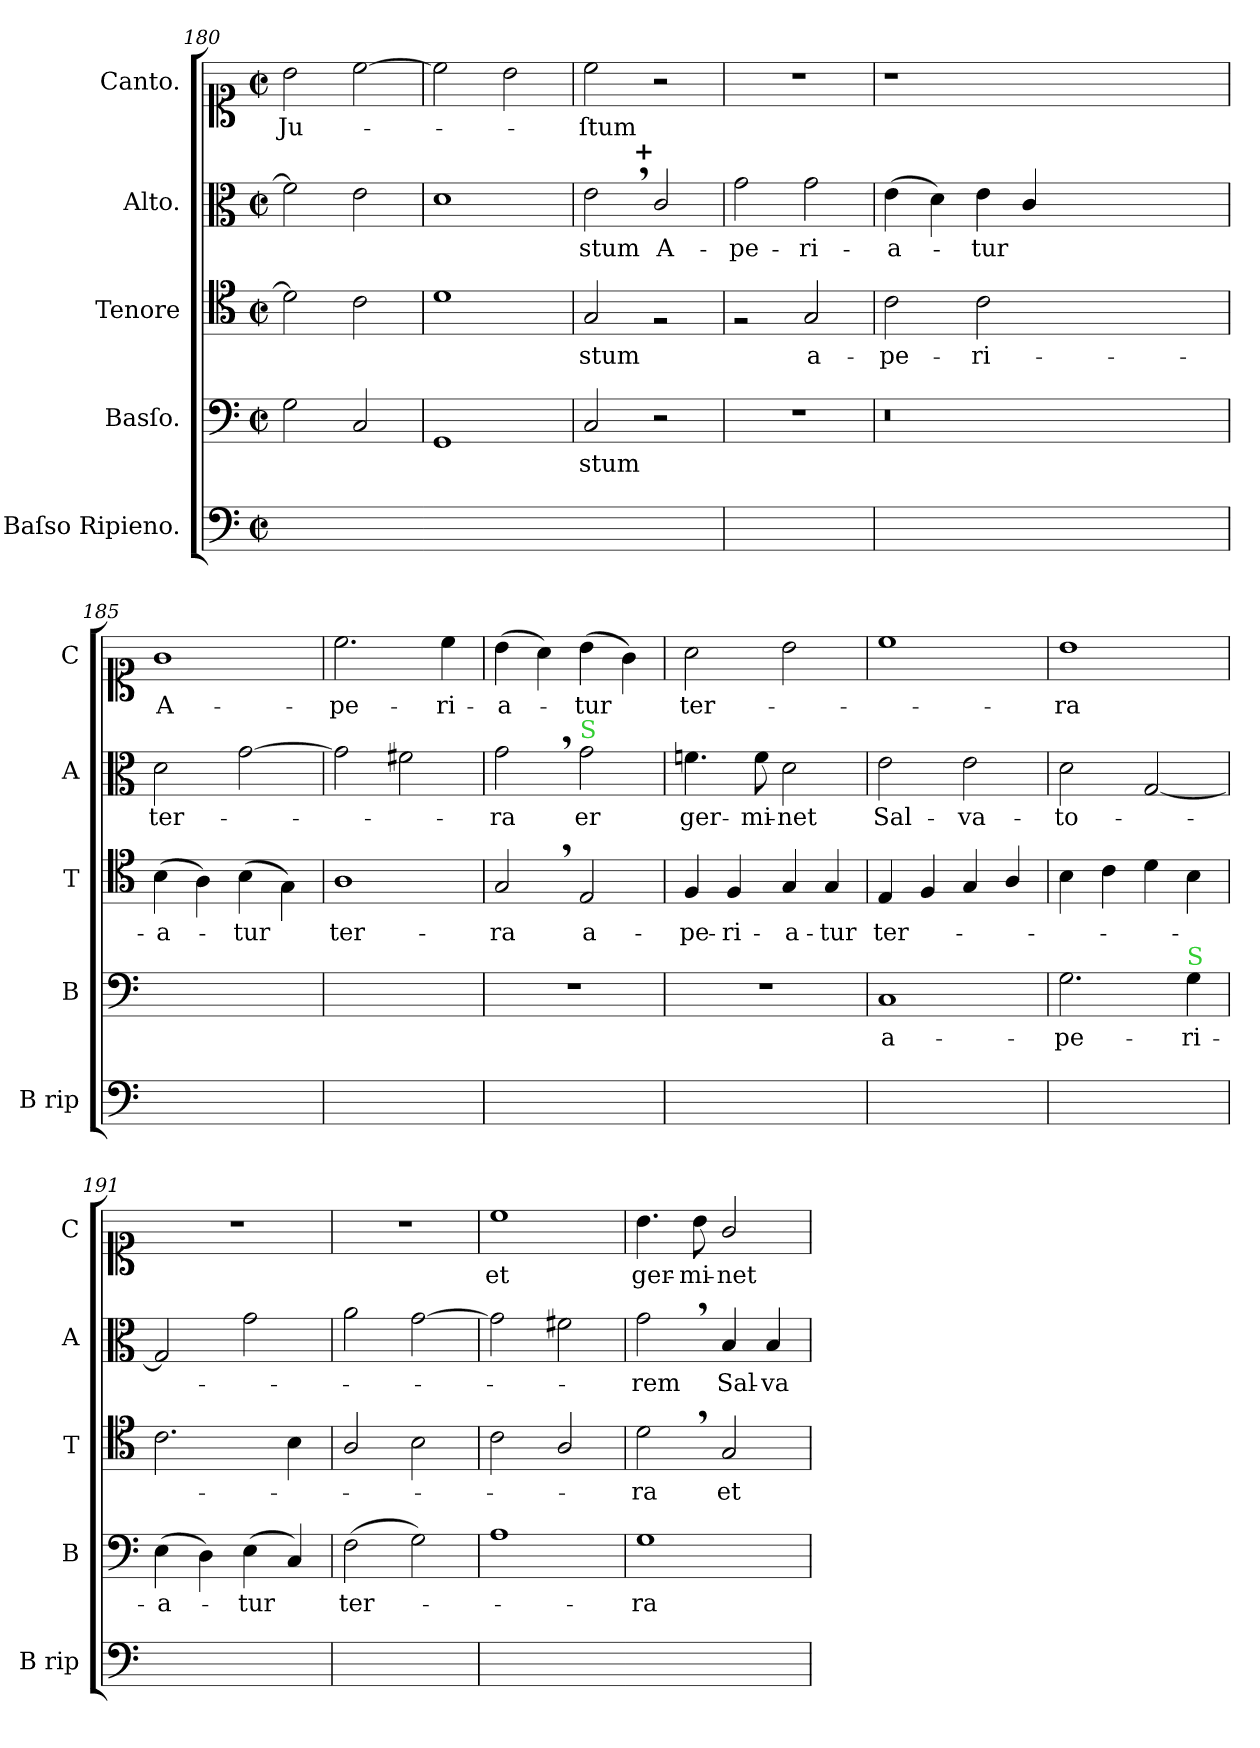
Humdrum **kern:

**kern	**text	**kern	**text	**kern	**text	**kern	**text	**kern	**text
*part5	*part5	*part4	*part4	*part3	*part3	*part2	*part2	*part1	*part1
*staff5	*staff5	*staff4	*staff4	*staff3	*staff3	*staff2	*staff2	*staff1	*staff1
*I"Baſso Ripieno.	*	*I"Basſo.	*	*I"Tenore	*	*I"Alto.	*	*I"Canto.	*
*I'B rip	*	*I'B	*	*I'T	*	*I'A	*	*I'C	*
*clefF4	*	*clefF4	*	*clefC4	*	*clefC3	*	*clefC1	*
*k[]	*	*k[]	*	*k[]	*	*k[]	*	*k[]	*
*M2/2	*	*M2/2	*	*M2/2	*	*M2/2	*	*M2/2	*
*met(c|)	*	*met(c|)	*	*met(c|)	*	*met(c|)	*	*met(c|)	*
=180	=180	=180	=180	=180	=180	=180	=180	=180	=180
2G\yy	Ju-	2G\	.	2d\]	.	2f\]	.	2b\	Ju-
2C/yy	.	2C/	.	2c\	.	2e\	.	[2cc\	.
=181-	=181	=181	=181	=181	=181	=181	=181	=181	=181
1GGyy	.	1GG	.	1d	.	1d	.	2cc\]	.
.	.	.	.	.	.	.	.	2b\	.
=182-	=182	=182	=182	=182	=182	=182	=182	=182	=182
2C/yy	-stum	2C/	-stum	2G/	stum	2e,<\	-stum	2cc\	-ſtum
!	!	!	!	!	!	!LO:TX:a:B:rj:t=+	!	!	!
2ryy	.	2r	.	2rF	.	2c/	A-	2r	.
=183	=183	=183	=183	=183	=183	=183	=183	=183	=183
1ryy	.	1r	.	2rF	.	2g\	-pe-	1r	.
.	.	.	.	2G/	a-	2g\	-ri-	.	.
=184	=184	=184	=184	=184	=184	=184	=184	=184	=184
0.ryy	.	0.r	.	2c\	-pe-	(>4e\	-a-	1r	.
.	.	.	.	.	.	4d\)	.	.	.
.	.	.	.	2c\	-ri-	4e\	-tur	.	.
.	.	.	.	.	.	4c/	.	.	.
.	.	.	.	0ryy	.	0ryy	.	0ryy	.
=185	=185	=185	=185	=185	=185	=185	=185	=185	=185
1ryy	.	1ryy	.	(>4B\	-a-	2d\	ter-	1g	A-
.	.	.	.	4A\)	.	.	.	.	.
.	.	.	.	(>4B\	-tur	[2g\	.	.	.
.	.	.	.	4G\)	.	.	.	.	.
=186	=186	=186	=186	=186	=186	=186	=186	=186	=186
1ryy	.	1ryy	.	1A	ter-	2g\]	.	2.cc\	-pe-
.	.	.	.	.	.	2f#X\	.	.	.
.	.	.	.	.	.	.	.	4cc\	-ri-
=187	=187	=187	=187	=187	=187	=187	=187	=187	=187
1ryy	.	1r	.	2G,</	-ra	2g,<\	-ra	(>4b\	-a-
.	.	.	.	.	.	.	.	4a\)	.
!	!	!	!	!	!	!LO:TX:a:color=limegreen:t=S	!	!	!
.	.	.	.	2E/	a-	2g\	er	(>4b\	-tur
.	.	.	.	.	.	.	.	4g\)	.
=188	=188	=188	=188	=188	=188	=188	=188	=188	=188
1ryy	.	1r	.	4F/	-pe-	4.fn\	ger-	2a\	ter-
.	.	.	.	4F/	-ri-	.	.	.	.
.	.	.	.	.	.	8f\	-mi-	.	.
.	.	.	.	4G/	-a-	2d\	-net	2b\	.
.	.	.	.	4G/	-tur	.	.	.	.
=189	=189	=189	=189	=189	=189	=189	=189	=189	=189
1Cyy	a-	1C	a-	4E/	ter-	2e\	Sal-	1cc	.
.	.	.	.	4F/	.	.	.	.	.
.	.	.	.	4G/	.	2e\	-va-	.	.
.	.	.	.	4A/	.	.	.	.	.
=190	=190	=190	=190	=190	=190	=190	=190	=190	=190
2.G\yy	-pe-	2.G\	-pe-	4B\	.	2d\	-to-	1b	-ra
.	.	.	.	4c\	.	.	.	.	.
.	.	.	.	4d\	.	[2G/	.	.	.
!	!	!LO:TX:a:color=limegreen:t=S	!	!	!	!	!	!	!
4F\yy	-ri-	4G\	-ri-	4B\	.	.	.	.	.
=191	=191	=191	=191	=191	=191	=191	=191	=191	=191
(>4E\yy	-a-	(>4E\	-a-	2.c\	.	2G/]	.	1r	.
4D\yy)	.	4D\)	.	.	.	.	.	.	.
(>4E\yy	-tur	(>4E\	-tur	.	.	2g\	.	.	.
4C\yy)	.	4C/)	.	4B\	.	.	.	.	.
=192	=192	=192	=192	=192	=192	=192	=192	=192	=192
2F\yy	ter-	(>2F\	ter-	2A/	.	2a\	.	1r	.
2G\yy	.	2G\)	.	2B\	.	[2g\	.	.	.
=193	=193	=193	=193	=193	=193	=193	=193	=193	=193
1Ayy	.	1A	.	2c\	.	2g\]	.	1cc	et
.	.	.	.	2A/	.	2f#X\	.	.	.
=194-	=194	=194	=194	=194	=194	=194	=194	=194	=194
1Gyy	-ra	1G	-ra	2d,<\	-ra	2g,<\	-rem	4.b\	ger-
.	.	.	.	.	.	.	.	8b\	-mi-
.	.	.	.	2G/	et	4B/	Sal-	2g/	-net
.	.	.	.	.	.	4B/	-va-	.	.
=	=	=	=	=	=	=	=	=	=
*-	*-	*-	*-	*-	*-	*-	*-	*-	*-
